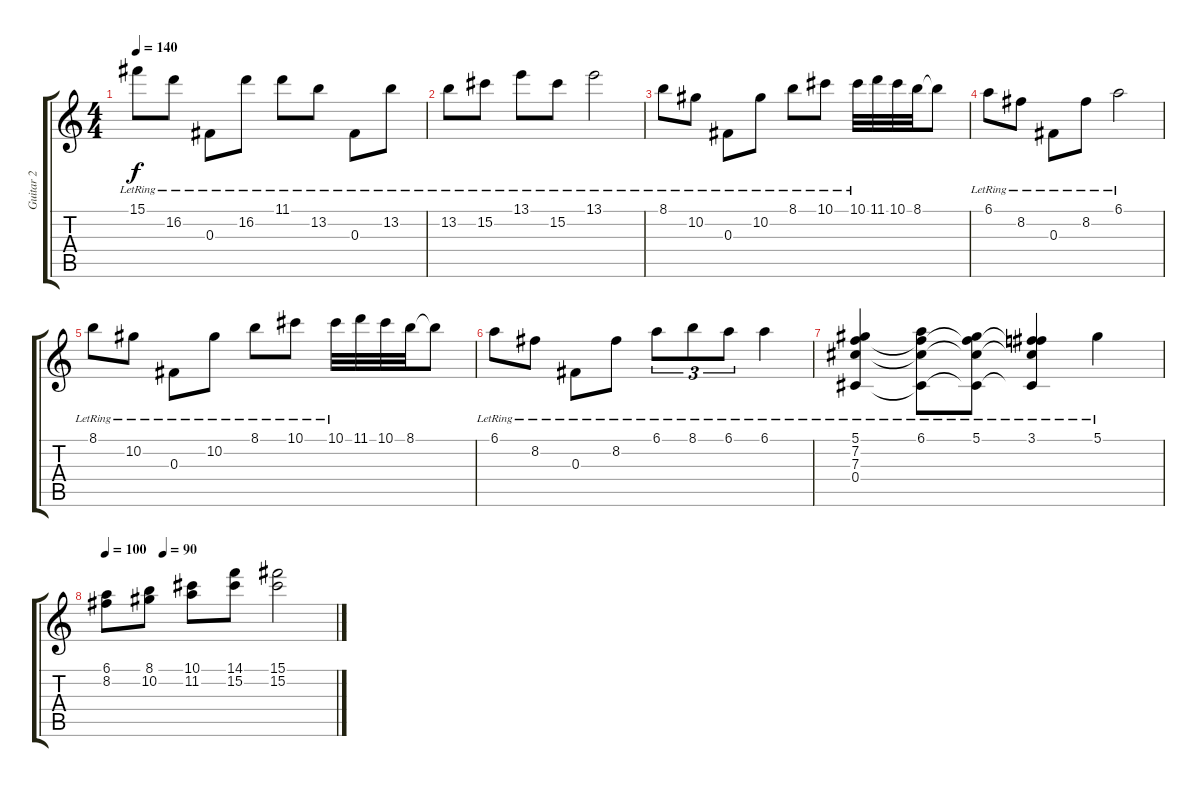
\track ("Guitar 2" "Guitar 2") {instrument acousticguitarsteel}
\staff {score tabs}
\tuning (Eb4 Bb3 Gb3 Db3 Ab2 Eb2) {hide}
\ts (4 4)
\tempo 140
\clef g2
\ks c
15.1{lr}.8{dy f} 16.2{lr}.8 0.3{lr}.8 16.2{lr}.8 11.1{lr}.8 13.2{lr}.8 0.3{lr}.8 13.2{lr}.8 |
13.2{lr}.8 15.2{lr}.8 13.1{lr}.8 15.2{lr}.8 13.1{lr}.2 |
8.1{lr}.8 10.2{lr}.8 0.3{lr}.8 10.2{lr}.8 8.1{lr}.8 10.1{lr}.8 10.1{lr}.32 11.1.32 10.1.32 8.1.32 8.1{t}.8 |
6.1{lr}.8 8.2{lr}.8 0.3{lr}.8 8.2{lr}.8 6.1{lr}.2 |
8.1{lr}.8 10.2{lr}.8 0.3{lr}.8 10.2{lr}.8 8.1{lr}.8 10.1{lr}.8 10.1{lr}.32 11.1.32 10.1.32 8.1.32 8.1{t}.8 |
6.1{lr}.8 8.2{lr}.8 0.3{lr}.8 8.2{lr}.8 6.1{lr}.8{tu (3 2)} 8.1{lr}.8{tu (3 2)} 6.1{lr}.8{tu (3 2)} 6.1{lr}.4 |
(5.1{lr} 7.2{lr} 7.3{lr} 0.4{lr}).4 (6.1{lr} 7.2{t} 7.3{t} 0.4{t}).8 (5.1{lr} 7.2{t} 7.3{t} 0.4{t}).8 (3.1{lr} 7.2{t} 7.3{t} 0.4{t}).4 5.1{lr}.4 |
\tempo 100
\tempo (90 0.25)
(6.1 8.2).8 (8.1 10.2).8 (10.1 11.2).8 (14.1 15.2).8 (15.1 15.2).2
